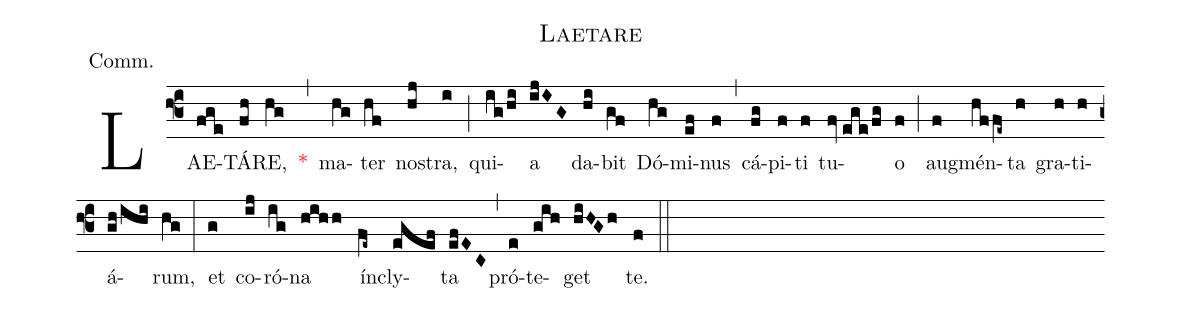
name:Laetare;
annotation:Comm.;
mode:II.;
office-part:Communion;
%%
(f3) LAE(fge)TÁ(fh)RE,(hg) <v>\red{*}</v>(,) ma(hg)ter(hf) no(hj)stra,(i) (;) qui(ig/hi)a(ijIG) da(hi)bit(gf) Dó(hg)mi(ef)nus(f) (,) cá(fg)pi(f)ti(f) tu(fv//ege/fg)o(f) (;) aug(f)mén(hffe~)ta(h) gra(h)ti(h)á(gh/ihi)rum,(hg) (:) et(g) co(ij)ró(ig)na(hihh) ín(fe~)cly(egef)ta(efEC) (,) pró(e)te(gih)get(hiHGh) te.(f) (::)
